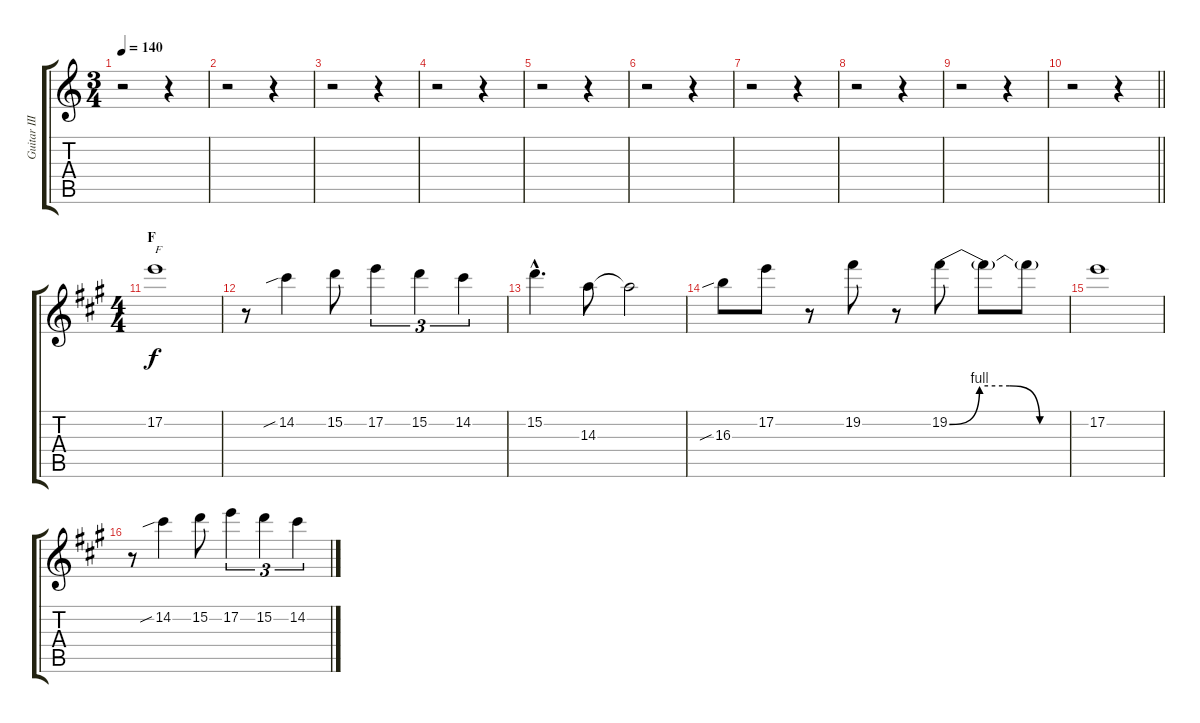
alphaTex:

\track ("Guitar III" "Guitar III") {instrument distortionguitar}
\staff {score tabs}
\tuning (E4 B3 G3 D3 A2 E2) {hide}
\ts (3 4)
\tempo 140
\clef g2
\ks c
r.2{dy f} r.4 |
r.2 r.4 |
r.2 r.4 |
r.2 r.4 |
r.2 r.4 |
r.2 r.4 |
r.2 r.4 |
r.2 r.4 |
r.2 r.4 |
\barLineRight lightlight
r.2 r.4 |
\ts (4 4)
\section ("" "F")
\ks a
17.2.1{txt "F" volume 16 instrument overdrivenguitar} |
r.8 14.2{sib}.4 15.2.8 17.2.4{tu (3 2)} 15.2.4{tu (3 2)} 14.2.4{tu (3 2)} |
15.2{hac}.4{d} 14.3.8 14.3{t}.2 |
16.3{sib}.8 17.2.8 r.8 19.2.8 r.8 19.2{be (custom 0 0 15 4 30 4 45 0 60 0)}.8 19.2{t}.8 19.2{t}.8 |
17.2.1 |
r.8 14.2{sib}.4 15.2.8 17.2.4{tu (3 2)} 15.2.4{tu (3 2)} 14.2.4{tu (3 2)}
